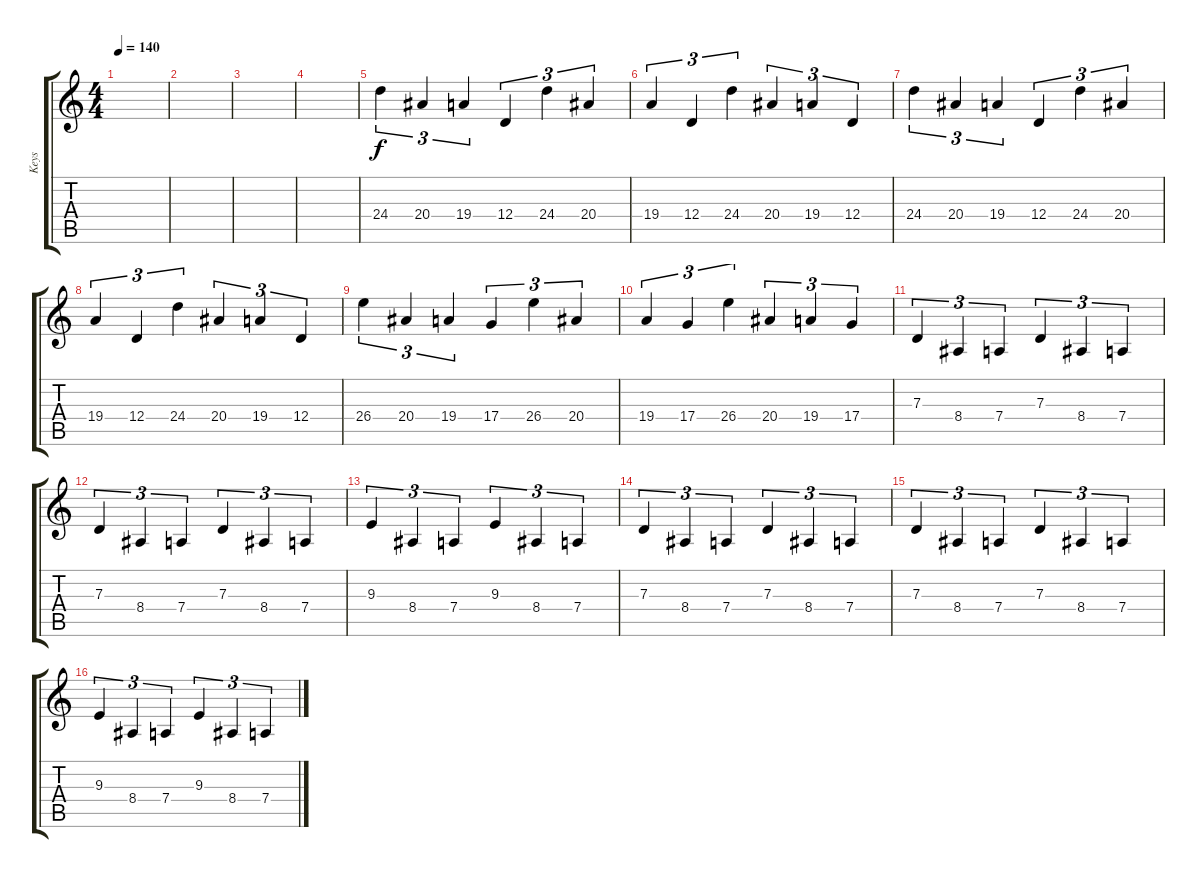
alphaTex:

\track ("Keys" "Keys") {instrument fx5brightness}
\staff {score tabs}
\tuning (E4 B3 G3 D3 A2 E2) {hide}
\ts (4 4)
\tempo 140
\clef g2
\ks c
|
|
|
|
24.4.4{tu (3 2)} 20.4.4{tu (3 2)} 19.4.4{tu (3 2)} 12.4.4{tu (3 2)} 24.4.4{tu (3 2)} 20.4.4{tu (3 2)} |
19.4.4{tu (3 2)} 12.4.4{tu (3 2)} 24.4.4{tu (3 2)} 20.4.4{tu (3 2)} 19.4.4{tu (3 2)} 12.4.4{tu (3 2)} |
24.4.4{tu (3 2)} 20.4.4{tu (3 2)} 19.4.4{tu (3 2)} 12.4.4{tu (3 2)} 24.4.4{tu (3 2)} 20.4.4{tu (3 2)} |
19.4.4{tu (3 2)} 12.4.4{tu (3 2)} 24.4.4{tu (3 2)} 20.4.4{tu (3 2)} 19.4.4{tu (3 2)} 12.4.4{tu (3 2)} |
26.4.4{tu (3 2)} 20.4.4{tu (3 2)} 19.4.4{tu (3 2)} 17.4.4{tu (3 2)} 26.4.4{tu (3 2)} 20.4.4{tu (3 2)} |
19.4.4{tu (3 2)} 17.4.4{tu (3 2)} 26.4.4{tu (3 2)} 20.4.4{tu (3 2)} 19.4.4{tu (3 2)} 17.4.4{tu (3 2)} |
7.3.4{tu (3 2)} 8.4.4{tu (3 2)} 7.4.4{tu (3 2)} 7.3.4{tu (3 2)} 8.4.4{tu (3 2)} 7.4.4{tu (3 2)} |
7.3.4{tu (3 2)} 8.4.4{tu (3 2)} 7.4.4{tu (3 2)} 7.3.4{tu (3 2)} 8.4.4{tu (3 2)} 7.4.4{tu (3 2)} |
9.3.4{tu (3 2)} 8.4.4{tu (3 2)} 7.4.4{tu (3 2)} 9.3.4{tu (3 2)} 8.4.4{tu (3 2)} 7.4.4{tu (3 2)} |
7.3.4{tu (3 2)} 8.4.4{tu (3 2)} 7.4.4{tu (3 2)} 7.3.4{tu (3 2)} 8.4.4{tu (3 2)} 7.4.4{tu (3 2)} |
7.3.4{tu (3 2)} 8.4.4{tu (3 2)} 7.4.4{tu (3 2)} 7.3.4{tu (3 2)} 8.4.4{tu (3 2)} 7.4.4{tu (3 2)} |
9.3.4{tu (3 2)} 8.4.4{tu (3 2)} 7.4.4{tu (3 2)} 9.3.4{tu (3 2)} 8.4.4{tu (3 2)} 7.4.4{tu (3 2)}
